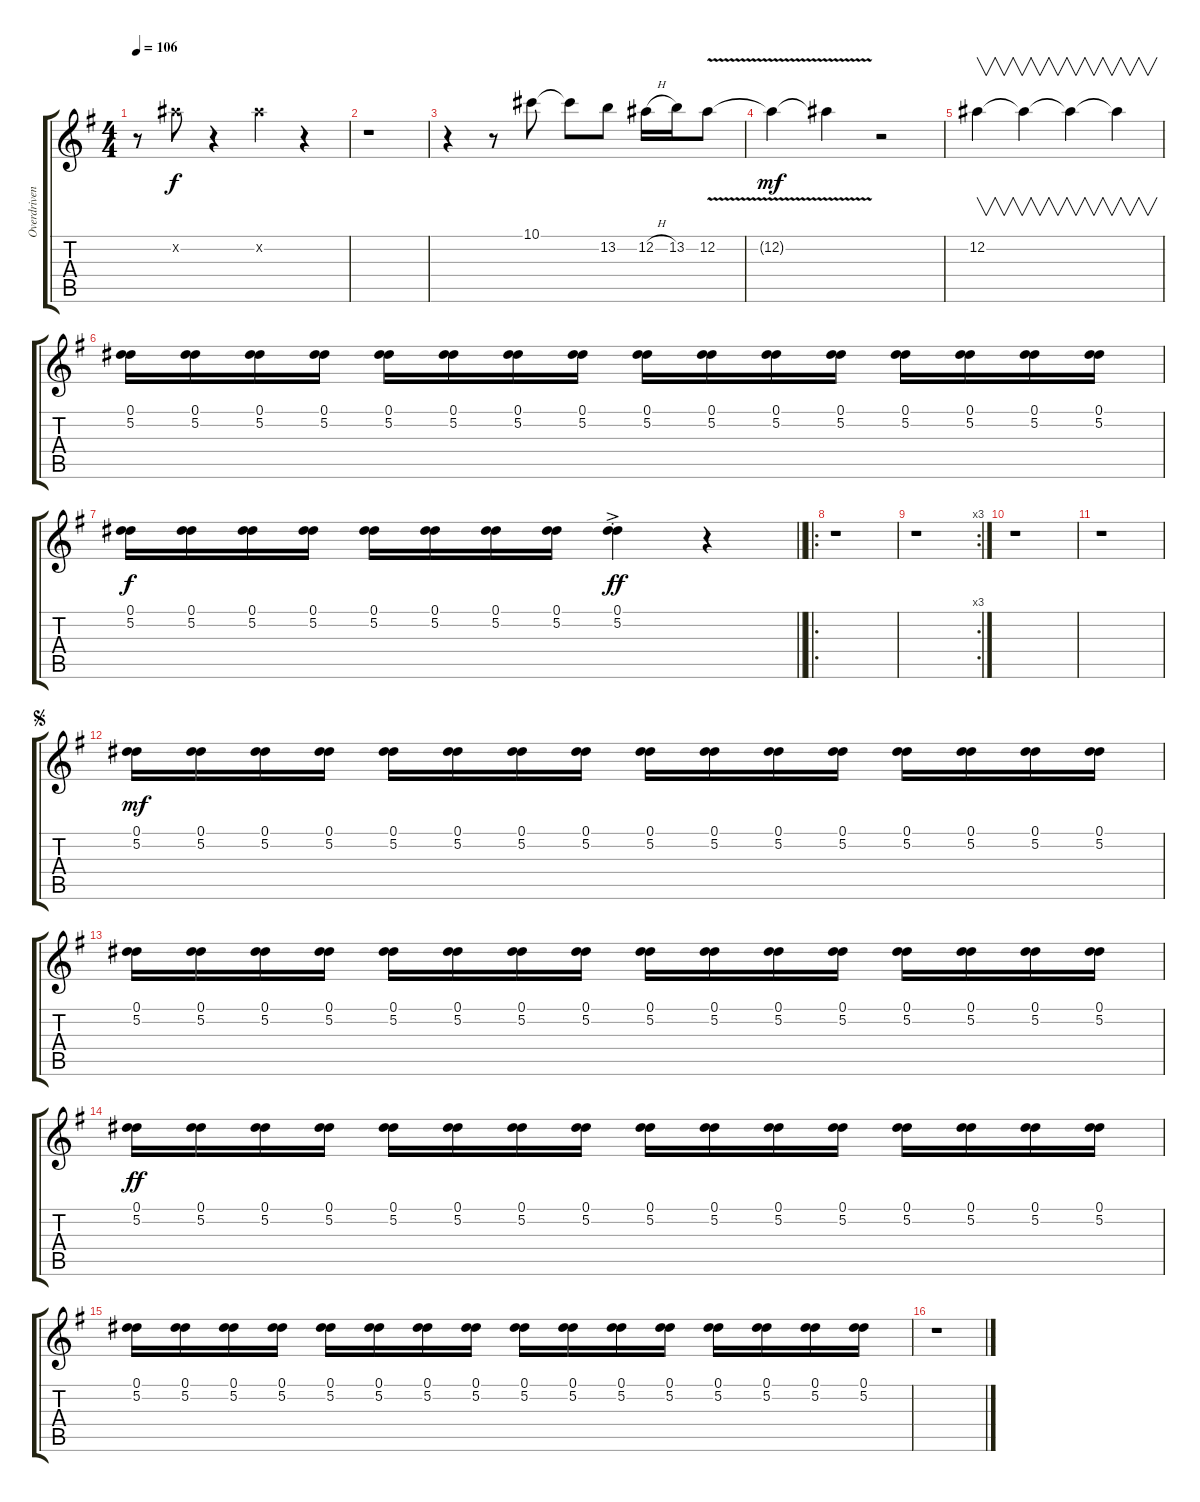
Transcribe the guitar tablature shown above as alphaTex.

\track ("Overdriven" "Overdriven") {instrument overdrivenguitar}
\staff {score tabs}
\tuning (Eb4 Bb3 Gb3 Db3 Ab2 Db2) {hide}
\ts (4 4)
\tempo 106
\clef g2
\ks g
r.8{dy f} 12.2{x}.8 r.4 12.2{x}.4 r.4 |
r.1 |
r.4 r.8 10.1.8 10.1{t}.8 13.2.8 12.2{h}.16 13.2.16 12.2{v}.8 |
12.2{v t}.4{dy mf} 12.2{v t}.4 r.2 |
12.2.4{v} 12.2{t}.4{v} 12.2{t}.4{v} 12.2{t}.4{v} |
(0.1 5.2).16 (0.1 5.2).16 (0.1 5.2).16 (0.1 5.2).16 (0.1 5.2).16 (0.1 5.2).16 (0.1 5.2).16 (0.1 5.2).16 (0.1 5.2).16 (0.1 5.2).16 (0.1 5.2).16 (0.1 5.2).16 (0.1 5.2).16 (0.1 5.2).16 (0.1 5.2).16 (0.1 5.2).16 |
\barLineRight lightlight
(0.1 5.2).16{dy f} (0.1 5.2).16 (0.1 5.2).16 (0.1 5.2).16 (0.1 5.2).16 (0.1 5.2).16 (0.1 5.2).16 (0.1 5.2).16 (0.1{ac st} 5.2{ac st}).4{dy ff} r.4 |
\ro
r.1 |
\rc 3
r.1 |
r.1 |
r.1 |
\jump segno
(0.1 5.2).16{dy mf} (0.1 5.2).16 (0.1 5.2).16 (0.1 5.2).16 (0.1 5.2).16 (0.1 5.2).16 (0.1 5.2).16 (0.1 5.2).16 (0.1 5.2).16 (0.1 5.2).16 (0.1 5.2).16 (0.1 5.2).16 (0.1 5.2).16 (0.1 5.2).16 (0.1 5.2).16 (0.1 5.2).16 |
(0.1 5.2).16 (0.1 5.2).16 (0.1 5.2).16 (0.1 5.2).16 (0.1 5.2).16 (0.1 5.2).16 (0.1 5.2).16 (0.1 5.2).16 (0.1 5.2).16 (0.1 5.2).16 (0.1 5.2).16 (0.1 5.2).16 (0.1 5.2).16 (0.1 5.2).16 (0.1 5.2).16 (0.1 5.2).16 |
(0.1 5.2).16{dy ff} (0.1 5.2).16 (0.1 5.2).16 (0.1 5.2).16 (0.1 5.2).16 (0.1 5.2).16 (0.1 5.2).16 (0.1 5.2).16 (0.1 5.2).16 (0.1 5.2).16 (0.1 5.2).16 (0.1 5.2).16 (0.1 5.2).16 (0.1 5.2).16 (0.1 5.2).16 (0.1 5.2).16 |
(0.1 5.2).16 (0.1 5.2).16 (0.1 5.2).16 (0.1 5.2).16 (0.1 5.2).16 (0.1 5.2).16 (0.1 5.2).16 (0.1 5.2).16 (0.1 5.2).16 (0.1 5.2).16 (0.1 5.2).16 (0.1 5.2).16 (0.1 5.2).16 (0.1 5.2).16 (0.1 5.2).16 (0.1 5.2).16 |
r.1
